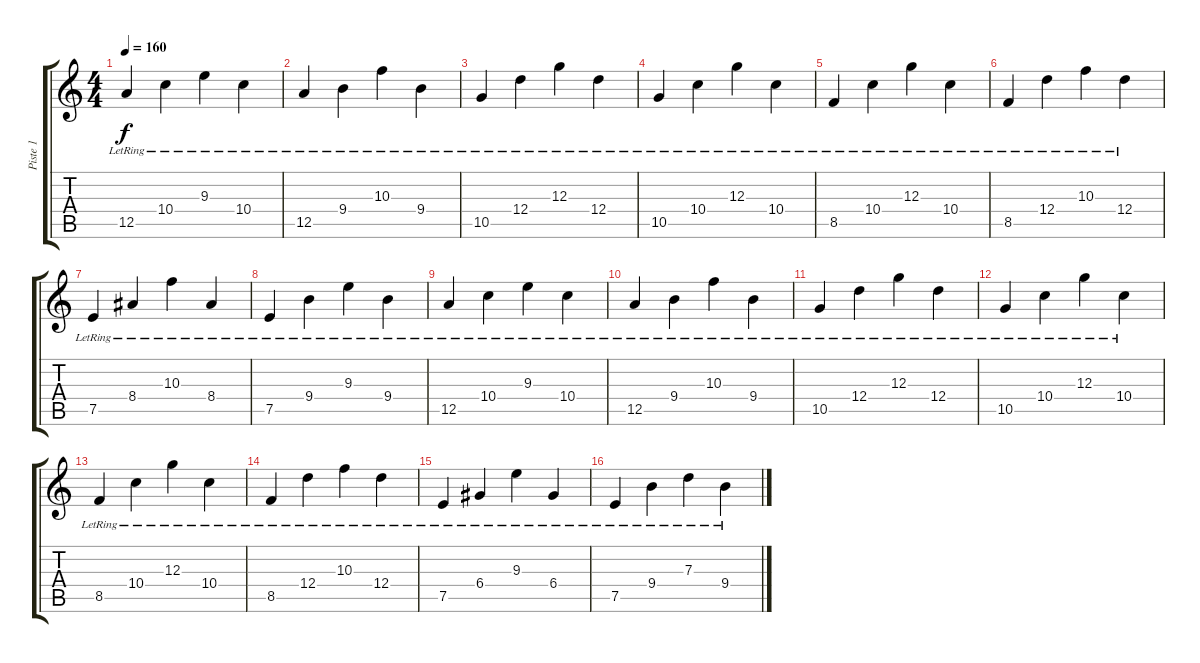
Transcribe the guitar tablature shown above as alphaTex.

\track ("Piste 1" "Piste 1") {instrument overdrivenguitar}
\staff {score tabs}
\tuning (E4 B3 G3 D3 A2 E2) {hide}
\ts (4 4)
\tempo 160
\clef g2
\ks c
12.5{lr}.4{dy f} 10.4{lr}.4 9.3{lr}.4 10.4{lr}.4 |
12.5{lr}.4 9.4{lr}.4 10.3{lr}.4 9.4{lr}.4 |
10.5{lr}.4 12.4{lr}.4 12.3{lr}.4 12.4{lr}.4 |
10.5{lr}.4 10.4{lr}.4 12.3{lr}.4 10.4{lr}.4 |
8.5{lr}.4 10.4{lr}.4 12.3{lr}.4 10.4{lr}.4 |
8.5{lr}.4 12.4{lr}.4 10.3{lr}.4 12.4{lr}.4 |
7.5{lr}.4 8.4{lr}.4 10.3{lr}.4 8.4{lr}.4 |
7.5{lr}.4 9.4{lr}.4 9.3{lr}.4 9.4{lr}.4 |
12.5{lr}.4 10.4{lr}.4 9.3{lr}.4 10.4{lr}.4 |
12.5{lr}.4 9.4{lr}.4 10.3{lr}.4 9.4{lr}.4 |
10.5{lr}.4 12.4{lr}.4 12.3{lr}.4 12.4{lr}.4 |
10.5{lr}.4 10.4{lr}.4 12.3{lr}.4 10.4{lr}.4 |
8.5{lr}.4 10.4{lr}.4 12.3{lr}.4 10.4{lr}.4 |
8.5{lr}.4 12.4{lr}.4 10.3{lr}.4 12.4{lr}.4 |
7.5{lr}.4 6.4{lr}.4 9.3{lr}.4 6.4{lr}.4 |
7.5{lr}.4 9.4{lr}.4 7.3{lr}.4 9.4{lr}.4
